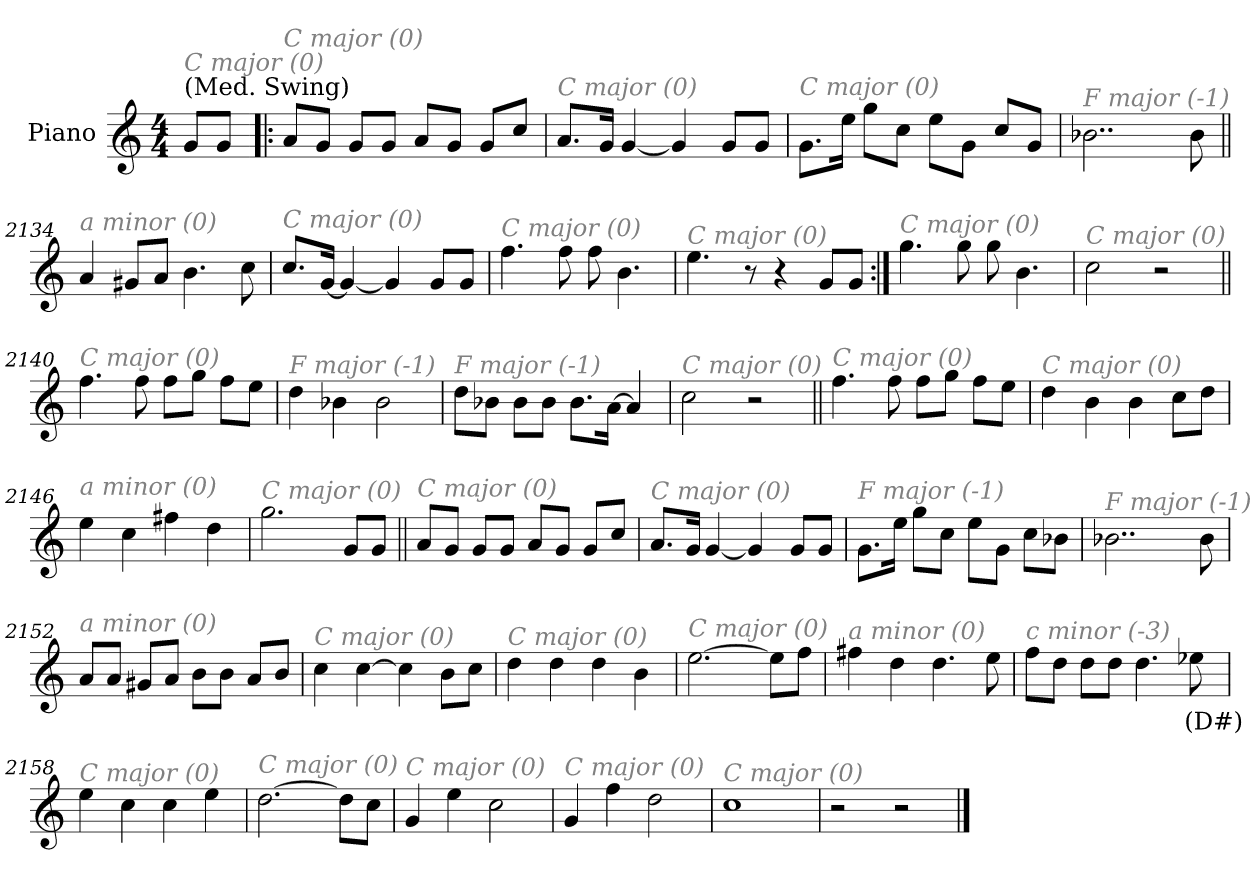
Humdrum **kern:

**kern	**text
*part1	*part1
*staff1	*staff1
*I"Piano	*
*I'Pno.	*
*clefG2	*
*k[]	*
*M4/4	*
*MM144	*
=1	=1
!LO:TX:a:t=(Med. Swing)	!
!LO:TX:i:color=#808080:t=C major (0)	!
8g/L	.
8g/J	.
=2130!|:	=2130!|:
!LO:TX:i:color=#808080:t=C major (0)	!
8a/L	.
8g/J	.
8g/L	.
8g/J	.
8a/L	.
8g/J	.
8g/L	.
8cc/J	.
=2131	=2131
!LO:TX:i:color=#808080:t=C major (0)	!
8.a/L	.
16g/Jk	.
[4g/	.
4g/]	.
8g/L	.
8g/J	.
!!LO:LB:g=z
=2132	=2132
!LO:TX:i:color=#808080:t=C major (0)	!
8.g\L	.
16ee\Jk	.
8gg\L	.
8cc\J	.
8ee\L	.
8g\J	.
8cc/L	.
8g/J	.
=2133	=2133
!LO:TX:i:color=#808080:t=F major (-1)	!
2..b-X\	.
8b-\	.
!!LO:LB:g=z
=2134||	=2134||
!LO:TX:i:color=#808080:t=a minor (0)	!
4a/	.
8g#X/L	.
8a/J	.
4.b\	.
8cc\	.
=2135	=2135
!LO:TX:i:color=#808080:t=C major (0)	!
8.cc/L	.
[16g/Jk	.
4g/_	.
4g/]	.
8g/L	.
8g/J	.
!!LO:LB:g=z
=2136	=2136
!LO:TX:i:color=#808080:t=C major (0)	!
4.ff\	.
8ff\	.
8ff\	.
4.b\	.
=2137	=2137
!LO:TX:i:color=#808080:t=C major (0)	!
4.ee\	.
8r	.
4r	.
8g/L	.
8g/J	.
!!LO:LB:g=z
=2138:|!	=2138:|!
!LO:TX:i:color=#808080:t=C major (0)	!
4.gg\	.
8gg\	.
8gg\	.
4.b\	.
=2139	=2139
!LO:TX:i:color=#808080:t=C major (0)	!
2cc\	.
2r	.
!!LO:LB:g=z
=2140||	=2140||
!LO:TX:i:color=#808080:t=C major (0)	!
4.ff\	.
8ff\	.
8ff\L	.
8gg\J	.
8ff\L	.
8ee\J	.
=2141	=2141
!LO:TX:i:color=#808080:t=F major (-1)	!
4dd\	.
4b-X\	.
2b-\	.
!!LO:LB:g=z
=2142	=2142
!LO:TX:i:color=#808080:t=F major (-1)	!
8dd\L	.
8b-X\J	.
8b-\L	.
8b-\J	.
8.b-\L	.
[>16a\Jk	.
4a/]	.
=2143	=2143
!LO:TX:i:color=#808080:t=C major (0)	!
2cc\	.
2r	.
!!LO:LB:g=z
=2144||	=2144||
!LO:TX:i:color=#808080:t=C major (0)	!
4.ff\	.
8ff\	.
8ff\L	.
8gg\J	.
8ff\L	.
8ee\J	.
=2145	=2145
!LO:TX:i:color=#808080:t=C major (0)	!
4dd\	.
4b\	.
4b\	.
8cc\L	.
8dd\J	.
!!LO:LB:g=z
=2146	=2146
!LO:TX:i:color=#808080:t=a minor (0)	!
4ee\	.
4cc\	.
4ff#X\	.
4dd\	.
=2147	=2147
!LO:TX:i:color=#808080:t=C major (0)	!
2.gg\	.
8g/L	.
8g/J	.
!!LO:LB:g=z
=2148||	=2148||
!LO:TX:i:color=#808080:t=C major (0)	!
8a/L	.
8g/J	.
8g/L	.
8g/J	.
8a/L	.
8g/J	.
8g/L	.
8cc/J	.
=2149	=2149
!LO:TX:i:color=#808080:t=C major (0)	!
8.a/L	.
16g/Jk	.
[4g/	.
4g/]	.
8g/L	.
8g/J	.
!!LO:PB:g=z
=2150	=2150
!LO:TX:i:color=#808080:t=F major (-1)	!
8.g\L	.
16ee\Jk	.
8gg\L	.
8cc\J	.
8ee\L	.
8g\J	.
8cc\L	.
8b-X\J	.
=2151	=2151
!LO:TX:i:color=#808080:t=F major (-1)	!
2..b-X\	.
8b-\	.
!!LO:LB:g=z
=2152	=2152
!LO:TX:i:color=#808080:t=a minor (0)	!
8a/L	.
8a/J	.
8g#X/L	.
8a/J	.
8b\L	.
8b\J	.
8a/L	.
8b/J	.
=2153	=2153
!LO:TX:i:color=#808080:t=C major (0)	!
4cc\	.
[4cc\	.
4cc\]	.
8b\L	.
8cc\J	.
!!LO:LB:g=z
=2154	=2154
!LO:TX:i:color=#808080:t=C major (0)	!
4dd\	.
4dd\	.
4dd\	.
4b\	.
=2155	=2155
!LO:TX:i:color=#808080:t=C major (0)	!
[2.ee\	.
8ee\L]	.
8ff\J	.
!!LO:LB:g=z
=2156	=2156
!LO:TX:i:color=#808080:t=a minor (0)	!
4ff#X\	.
4dd\	.
4.dd\	.
8ee\	.
=2157	=2157
!LO:TX:i:color=#808080:t=c minor (-3)	!
8ff\L	.
8dd\J	.
8dd\L	.
8dd\J	.
4.dd\	.
8ee-Xi\	(D#)
!!LO:LB:g=z
=2158	=2158
!LO:TX:i:color=#808080:t=C major (0)	!
4ee\	.
4cc\	.
4cc\	.
4ee\	.
=2159	=2159
!LO:TX:i:color=#808080:t=C major (0)	!
[2.dd\	.
8dd\L]	.
8cc\J	.
!!LO:LB:g=z
=2160	=2160
!LO:TX:i:color=#808080:t=C major (0)	!
4g/	.
4ee\	.
2cc\	.
=2161	=2161
!LO:TX:i:color=#808080:t=C major (0)	!
4g/	.
4ff\	.
2dd\	.
!!LO:LB:g=z
=2162	=2162
!LO:TX:i:color=#808080:t=C major (0)	!
1cc	.
=2163	=2163
2r	.
2r	.
==	==
*-	*-
